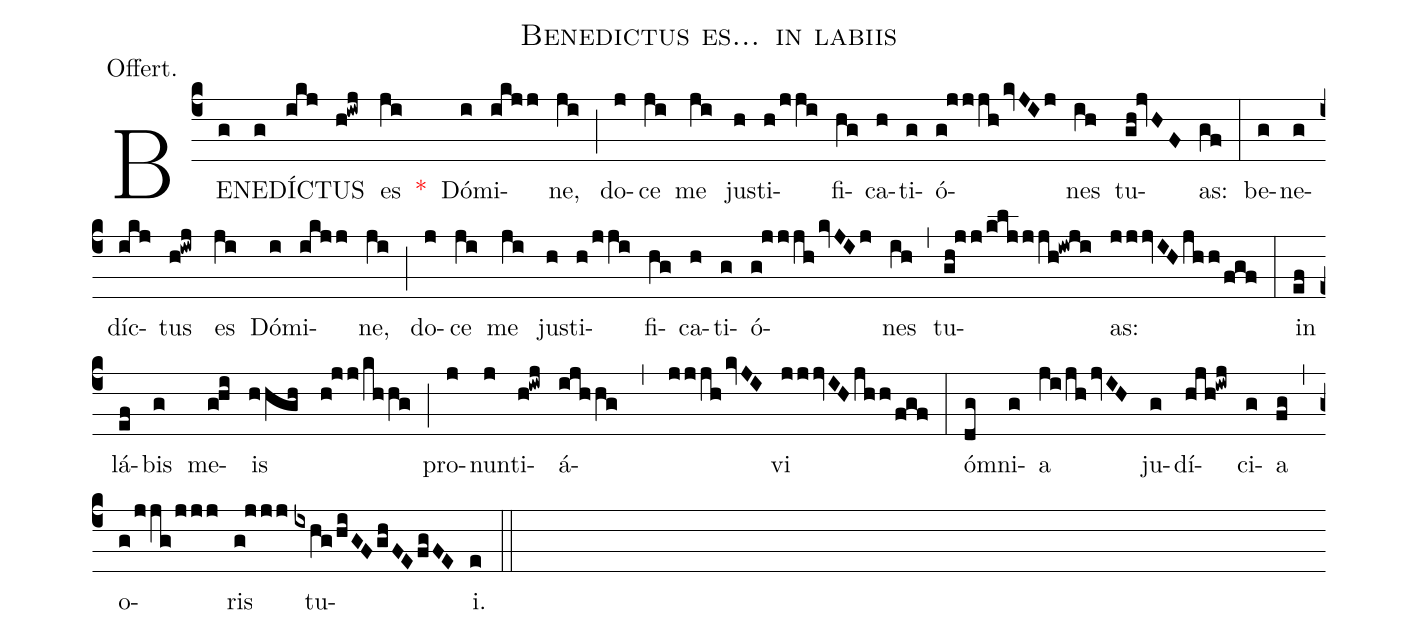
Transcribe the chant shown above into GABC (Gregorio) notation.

name:Benedictus es... in labiis;
annotation:Offert.;
mode:III.;
office-part:Offertory;
%%
(c4) BE(g)NE(g)DÍC(ikj)TUS(h!iwj) es(ji) <v>\red{*}</v>() Dó(i)mi(ikjj)ne,(ji) (;) do(j)ce(ji) me(ji) jus(h)ti(h/jji)fi(hg)ca(h)ti(g)ó(g!jjjhkvJIj)nes(ih) tu(gh!jvHF)as:(gf) (:) be(g)ne(g)díc(ikj)tus(h!iwj) es(ji) Dó(i)mi(ikjj)ne,(ji) (;) do(j)ce(ji) me(ji) jus(h)ti(h/jji)fi(hg)ca(h)ti(g)ó(g!jjjhkvJIj)nes(ih) (,) tu(gh!jj/klj/jjh!iwji)as:(jjjvIHjhh/fgf) (:) in(ef) lá(ef)bis(g) me(g!hi)is(hhgh) (h!jj/khhg) (;) pro(j)nun(j)ti(h!iwj)á(ijhhg,jjjhkvJI)vi(jjjvIHjhh/fgf) (:) ó(dg)mni(g)a(ji/jhjvIH) ju(g)dí(hjh!iwj)ci(g)a(fg) (,) o(g/jjg/jjj)ris(g!jjj) tu(ixhg/hiGFghFEfgFE)i.(e) (::)
